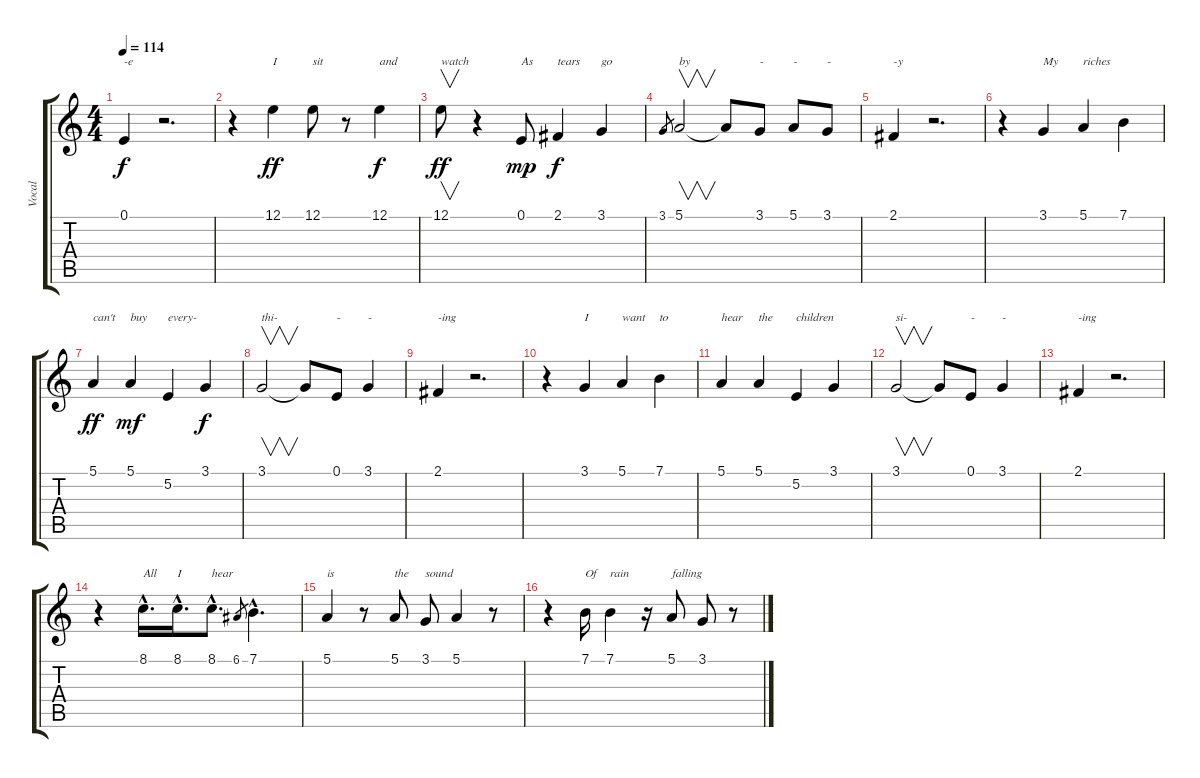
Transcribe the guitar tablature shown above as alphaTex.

\track ("Vocal" "Vocal") {instrument oboe}
\staff {score tabs}
\tuning (E4 B3 G3 D3 A2 E2) {hide}
\ts (4 4)
\tempo 114
\clef g2
\ks c
0.1.4{txt "-e" dy f} r.2{d} |
r.4 12.1.4{txt "I" dy ff} 12.1.8{txt "sit"} r.8 12.1.4{txt "and" dy f} |
12.1.8{v txt "watch" dy ff} r.4 0.1.8{txt "As" dy mp} 2.1.4{txt "tears" dy f} 3.1.4{txt "go"} |
3.1.8{gr} 5.1.2{v txt "by"} 5.1{t}.8 3.1.8{txt "-"} 5.1.8{txt "-"} 3.1.8{txt "-"} |
2.1.4{txt "-y"} r.2{d} |
r.4 3.1.4{txt "My"} 5.1.4{txt "riches"} 7.1.4 |
5.1.4{txt "can't" dy ff} 5.1.4{txt "buy" dy mf} 5.2.4{txt "every-"} 3.1.4{dy f} |
3.1.2{v txt "thi-"} 3.1{t}.8 0.1.8{txt "-"} 3.1.4{txt "-"} |
2.1.4{txt "-ing"} r.2{d} |
r.4 3.1.4{txt "I"} 5.1.4{txt "want"} 7.1.4{txt "to"} |
5.1.4{txt "hear"} 5.1.4{txt "the"} 5.2.4{txt "children"} 3.1.4 |
3.1.2{v txt "si-"} 3.1{t}.8 0.1.8{txt "-"} 3.1.4{txt "-"} |
2.1.4{txt "-ing"} r.2{d} |
r.4 8.1{hac}.16{d txt "All"} 8.1{hac}.16{d txt "I"} 8.1{hac}.8{d txt "hear"} 6.1.8{gr} 7.1{hac}.4{d} |
5.1.4{txt "is"} r.8 5.1.8{txt "the "} 3.1.8{txt "sound"} 5.1.4 r.8 |
r.4 7.1.16{txt "Of"} 7.1.4{txt "rain"} r.16 5.1.8{txt "falling"} 3.1.8 r.8
